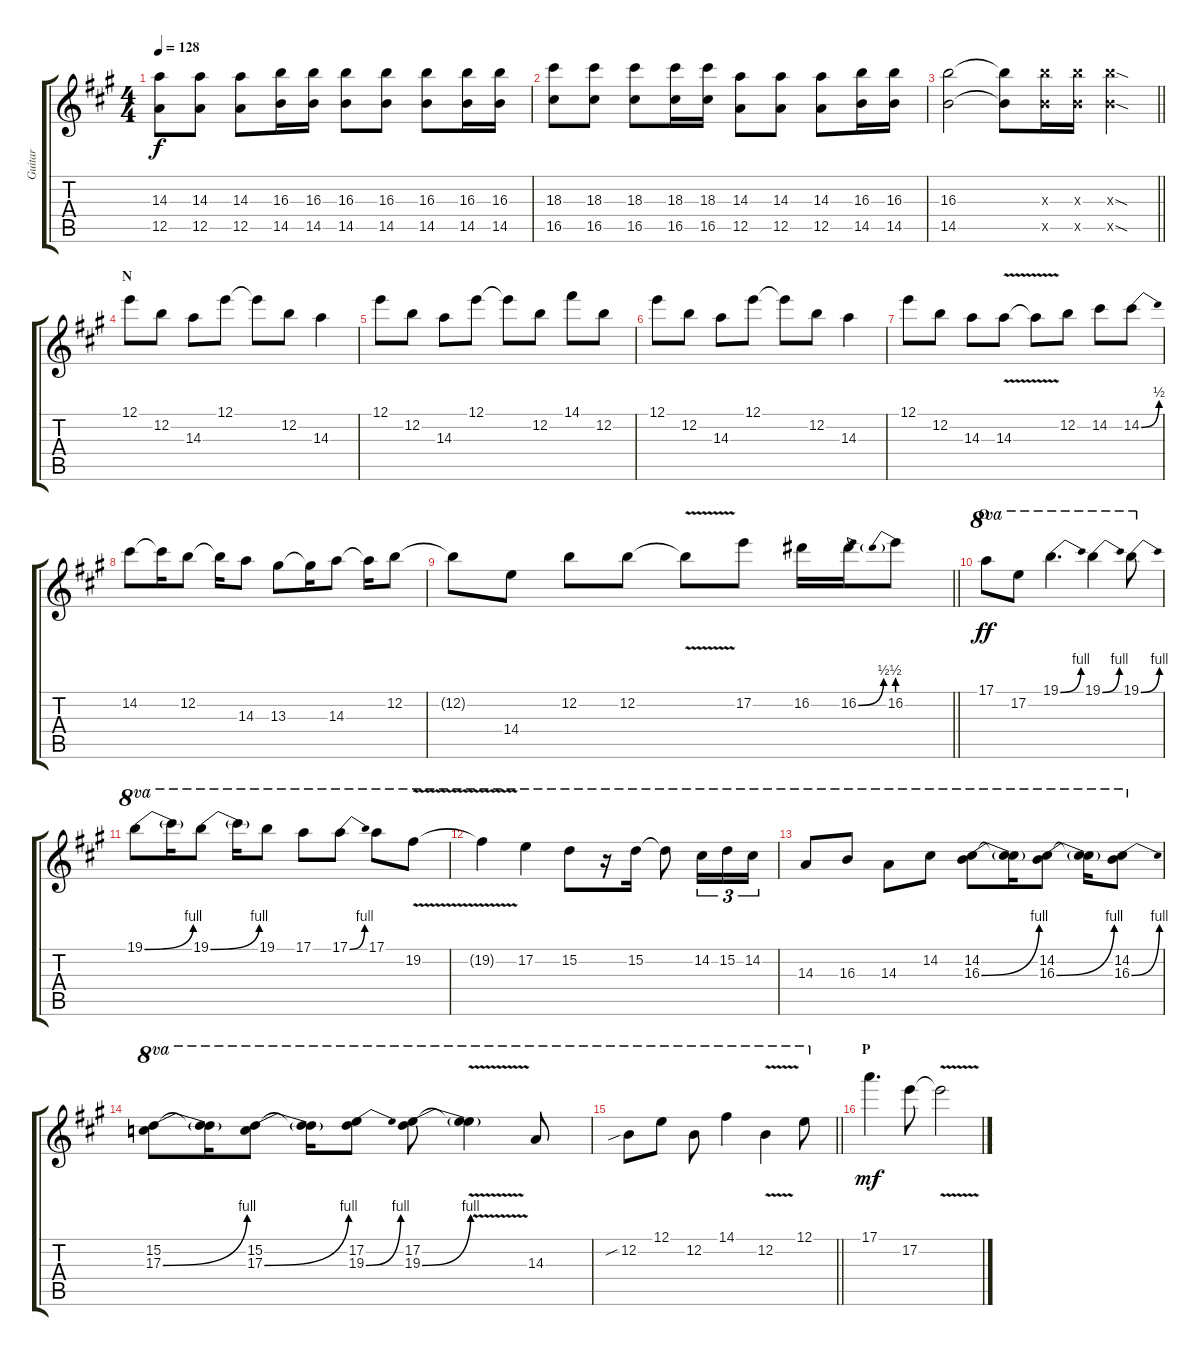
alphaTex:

\track ("Guitar" "Guitar") {instrument distortionguitar}
\staff {score tabs}
\tuning (E4 B3 G3 D3 A2 E2) {hide}
\ts (4 4)
\tempo 128
\clef g2
\ks a
(14.3 12.5).8{dy f} (14.3 12.5).8 (14.3 12.5).8 (16.3 14.5).16 (16.3 14.5).16 (16.3 14.5).8 (16.3 14.5).8 (16.3 14.5).8 (16.3 14.5).16 (16.3 14.5).16 |
(18.3 16.5).8 (18.3 16.5).8 (18.3 16.5).8 (18.3 16.5).16 (18.3 16.5).16 (14.3 12.5).8 (14.3 12.5).8 (14.3 12.5).8 (16.3 14.5).16 (16.3 14.5).16 |
\barLineRight lightlight
(16.3 14.5).2 (16.3{t} 14.5{t}).8 (16.3{x} 14.5{x}).16 (16.3{x} 14.5{x}).16 (16.3{sod x} 14.5{sod x}).4 |
\section ("" "N")
12.1.8 12.2.8 14.3.8 12.1.8 12.1{t}.8 12.2.8 14.3.4 |
12.1.8 12.2.8 14.3.8 12.1.8 12.1{t}.8 12.2.8 14.1.8 12.2.8 |
12.1.8 12.2.8 14.3.8 12.1.8 12.1{t}.8 12.2.8 14.3.4 |
12.1.8 12.2.8 14.3.8 14.3{v}.8 14.3{t}.8 12.2.8 14.2.8 14.2{be (bend 0 0 60 2)}.8 |
14.2.8 14.2{t}.16 12.2.8 12.2{t}.16 14.3.8 13.3.8 13.3{t}.16 14.3.8 14.3{t}.16 12.2.8 |
\barLineRight lightlight
12.2{t}.8 14.4.8 12.2.8 12.2.8 12.2{v t}.8 17.2.8 16.2.16 16.2{be (bend 0 0 60 2)}.16 16.2{be (prebend 0 2 60 2)}.8 |
\section ("" "O")
17.1.8{ot 8va dy ff} 17.2.8{ot 8va} 19.1{be (bend 0 0 60 4)}.4{d ot 8va} 19.1{be (bend 0 0 60 4)}.4{ot 8va} 19.1{be (bend 0 0 60 4)}.8{ot 8va} |
19.1{be (bend 0 0 60 4)}.8{ot 8va} 19.1{t}.16{ot 8va} 19.1{be (bend 0 0 60 4)}.8{ot 8va} 19.1{t}.16{ot 8va} 19.1.8{ot 8va} 17.1.8{ot 8va} 17.1{be (bend 0 0 60 4)}.8{ot 8va} 17.1.8{ot 8va} 19.2{v}.8{ot 8va} |
19.2{t}.4{ot 8va} 17.2.4{ot 8va} 15.2.8{ot 8va} r.16{ot 8va} 15.2.16{ot 8va} 15.2{t}.8{ot 8va} 14.2.16{tu (3 2) ot 8va} 15.2.16{tu (3 2) ot 8va} 14.2.16{tu (3 2) ot 8va} |
14.3.8{ot 8va} 16.3.8{ot 8va} 14.3.8{ot 8va} 14.2.8{ot 8va} (14.2 16.3{be (bend 0 0 60 4)}).8{ot 8va} (14.2{t} 16.3{t}).16{ot 8va} (14.2 16.3{be (bend 0 0 60 4)}).8{ot 8va} (14.2{t} 16.3{t}).16{ot 8va} (14.2 16.3{be (bend 0 0 60 4)}).8{ot 8va} |
(15.2 17.3{be (bend 0 0 60 4)}).8{ot 8va} (15.2{t} 17.3{t}).16{ot 8va} (15.2 17.3{be (bend 0 0 60 4)}).8{ot 8va} (15.2{t} 17.3{t}).16{ot 8va} (17.2 19.3{be (bend 0 0 60 4)}).8{ot 8va} (17.2 19.3{be (bend 0 0 60 4)}).8{ot 8va} (17.2{v t} 19.3{v t}).4{ot 8va} 14.3.8{ot 8va} |
\barLineRight lightlight
12.2{sib}.8{ot 8va} 12.1.8{ot 8va} 12.2.8{ot 8va} 14.1.4{ot 8va} 12.2{v}.4{ot 8va} 12.1.8{ot 8va} |
\section ("" "P")
17.1.4{d dy mf} 17.2.8 17.2{v t}.2
